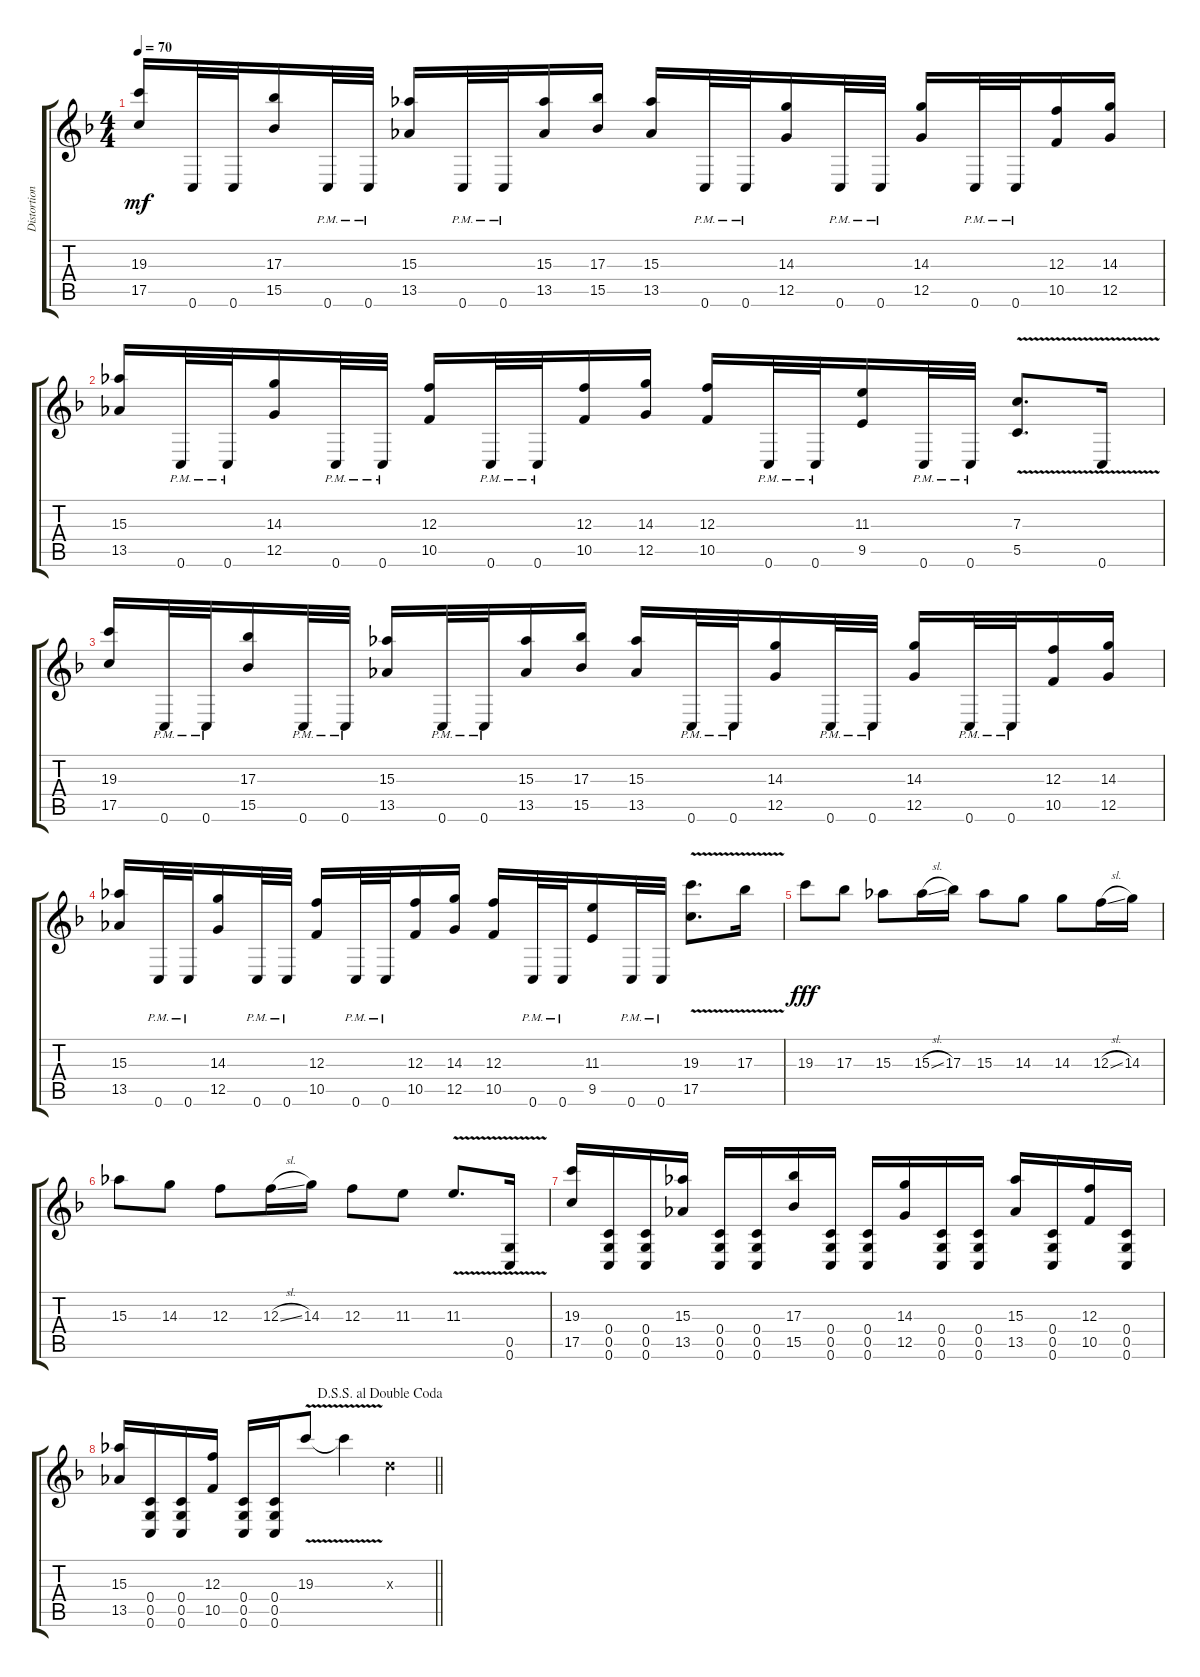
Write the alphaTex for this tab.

\track ("Distortion" "Distortion") {instrument distortionguitar}
\staff {score tabs}
\tuning (D4 A3 F3 C3 G2 C2) {hide}
\ts (4 4)
\tempo 70
\clef g2
\ks f
(19.3 17.5).16{dy mf} 0.6.32 0.6.32 (17.3 15.5).16 0.6{pm}.32 0.6{pm}.32 (15.3 13.5).16 0.6{pm}.32 0.6{pm}.32 (15.3 13.5).16 (17.3 15.5).16 (15.3 13.5).16 0.6{pm}.32 0.6{pm}.32 (14.3 12.5).16 0.6{pm}.32 0.6{pm}.32 (14.3 12.5).16 0.6{pm}.32 0.6{pm}.32 (12.3 10.5).16 (14.3 12.5).16 |
(15.3 13.5).16 0.6{pm}.32 0.6{pm}.32 (14.3 12.5).16 0.6{pm}.32 0.6{pm}.32 (12.3 10.5).16 0.6{pm}.32 0.6{pm}.32 (12.3 10.5).16 (14.3 12.5).16 (12.3 10.5).16 0.6{pm}.32 0.6{pm}.32 (11.3 9.5).16 0.6{pm}.32 0.6{pm}.32 (7.3{v} 5.5{v}).8{d} 0.6{v}.16 |
(19.3 17.5).16 0.6{pm}.32 0.6{pm}.32 (17.3 15.5).16 0.6{pm}.32 0.6{pm}.32 (15.3 13.5).16 0.6{pm}.32 0.6{pm}.32 (15.3 13.5).16 (17.3 15.5).16 (15.3 13.5).16 0.6{pm}.32 0.6{pm}.32 (14.3 12.5).16 0.6{pm}.32 0.6{pm}.32 (14.3 12.5).16 0.6{pm}.32 0.6{pm}.32 (12.3 10.5).16 (14.3 12.5).16 |
(15.3 13.5).16 0.6{pm}.32 0.6{pm}.32 (14.3 12.5).16 0.6{pm}.32 0.6{pm}.32 (12.3 10.5).16 0.6{pm}.32 0.6{pm}.32 (12.3 10.5).16 (14.3 12.5).16 (12.3 10.5).16 0.6{pm}.32 0.6{pm}.32 (11.3 9.5).16 0.6{pm}.32 0.6{pm}.32 (19.3{v} 17.5{v}).8{d} 17.3{v}.16 |
19.3.8{dy fff} 17.3.8 15.3.8 15.3{sl}.16 17.3.16 15.3.8 14.3.8 14.3.8 12.3{sl}.16 14.3.16 |
15.3.8 14.3.8 12.3.8 12.3{sl}.16 14.3.16 12.3.8 11.3.8 11.3{v}.8{d} (0.5{v} 0.6{v}).16 |
(19.3 17.5).16 (0.4 0.5 0.6).16 (0.4 0.5 0.6).16 (15.3 13.5).16 (0.4 0.5 0.6).16 (0.4 0.5 0.6).16 (17.3 15.5).16 (0.4 0.5 0.6).16 (0.4 0.5 0.6).16 (14.3 12.5).16 (0.4 0.5 0.6).16 (0.4 0.5 0.6).16 (15.3 13.5).16 (0.4 0.5 0.6).16 (12.3 10.5).16 (0.4 0.5 0.6).16 |
\jump dalsegnosegnoaldoublecoda
\barLineRight lightlight
(15.3 13.5).16 (0.4 0.5 0.6).16 (0.4 0.5 0.6).16 (12.3 10.5).16 (0.4 0.5 0.6).16 (0.4 0.5 0.6).16 19.3{v}.8 19.3{v t}.4 9.3{x}.4
